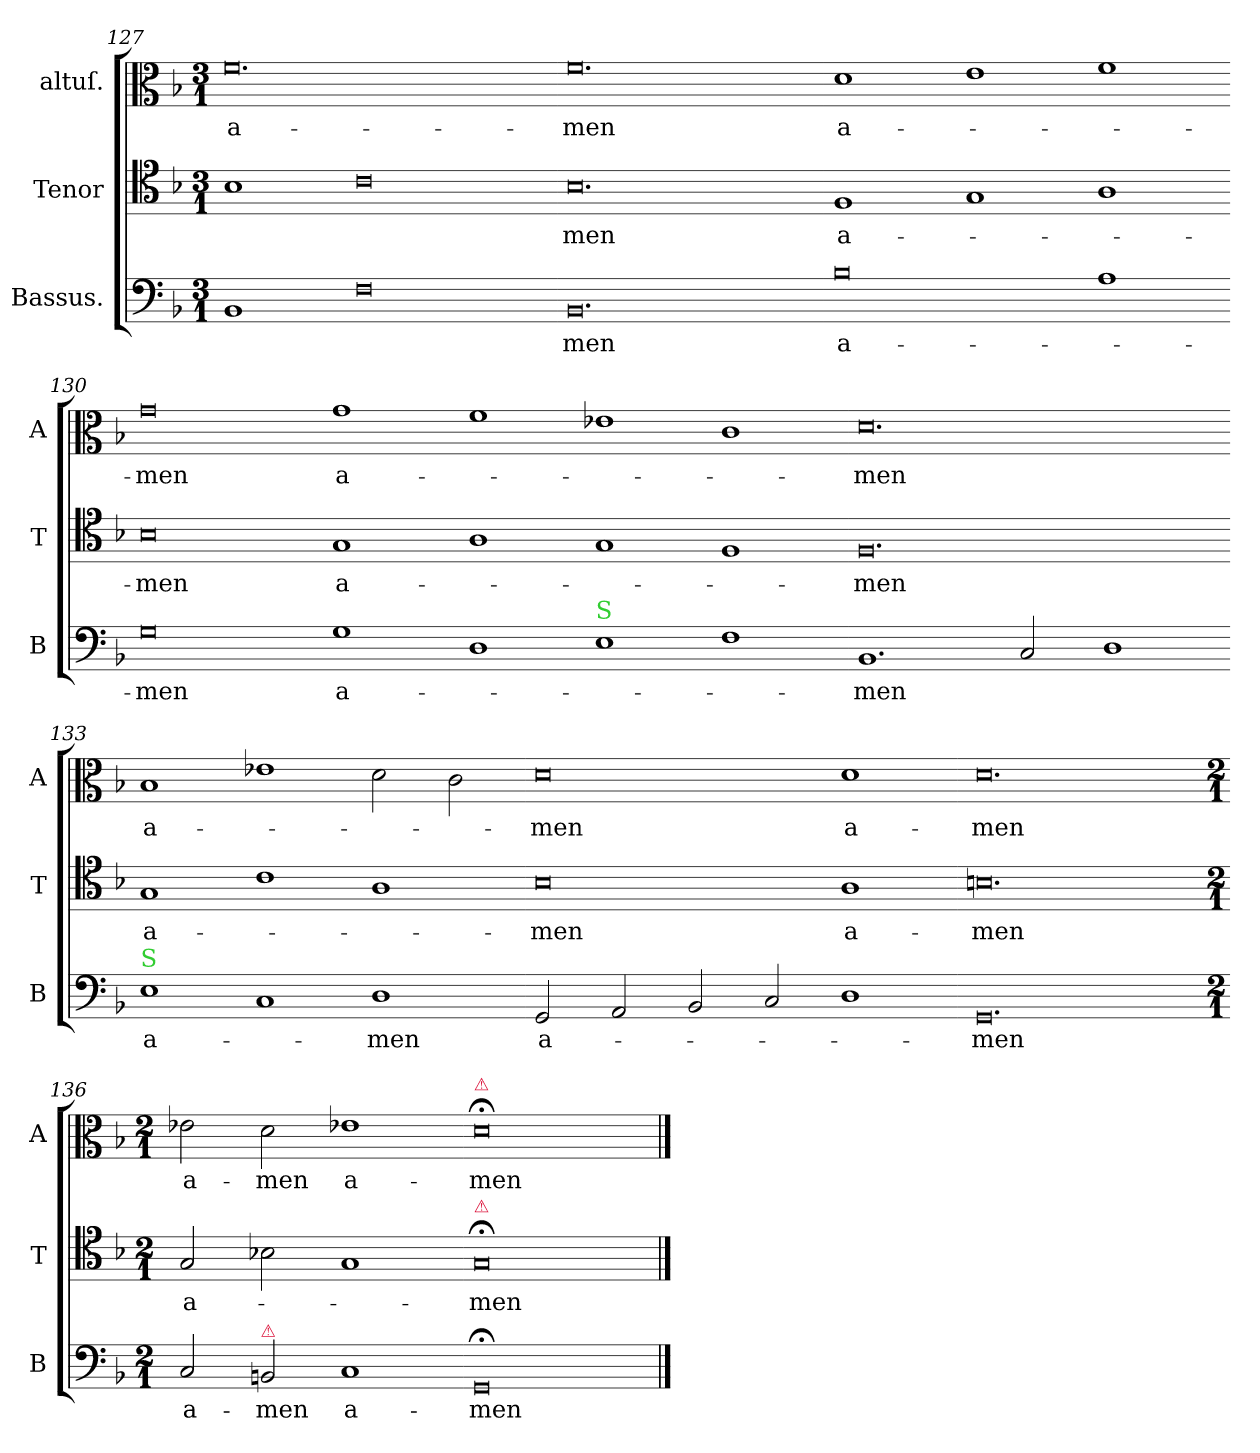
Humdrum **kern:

**kern	**text	**kern	**text	**kern	**text
*part3	*part3	*part2	*part2	*part1	*part1
*staff3	*staff3	*staff2	*staff2	*staff1	*staff1
*I"Bassus.	*	*I"Tenor	*	*I"altuſ.	*
*I'B	*	*I'T	*	*I'A	*
*clefF4	*	*clefC4	*	*clefC3	*
*k[b-]	*	*k[b-]	*	*k[b-]	*
*M3/1	*	*M3/1	*	*M3/1	*
=127	=127	=127	=127	=127	=127
!	!	!	!	!	!LO:LY:i
1BB-	.	1B-	.	0.f	a-
0F	.	0c	.	.	.
=128-	=128-	=128-	=128-	=128-	=128-
!	!	!	!LO:LY:i	!	!LO:LY:i
0.BB-	-men	0.B-	-men	0.f	-men
=129-	=129-	=129-	=129-	=129-	=129-
!	!LO:LY:i	!	!LO:LY:i	!	!LO:LY:i
0B-	a-	1F	a-	1d	a-
.	.	1G	.	1e	.
1A	.	1A	.	1f	.
=130-	=130-	=130-	=130-	=130-	=130-
!	!LO:LY:i	!	!LO:LY:i	!	!LO:LY:i
0G	-men	0B-	-men	0g	-men
!	!LO:LY:i	!	!LO:LY:i	!	!
1G	a-	1G	a-	1g	a-
=131-	=131-	=131-	=131-	=131-	=131-
1D	.	1A	.	1f	.
!LO:TX:a:color=limegreen:t=S	!	!	!	!	!
1E	.	1G	.	1e-X	.
1F	.	1F	.	1c	.
=132-	=132-	=132-	=132-	=132-	=132-
!	!LO:LY:i	!	!LO:LY:i	!	!
1.BB-	-men	0.F	-men	0.d	-men
2C/	.	.	.	.	.
1D	.	.	.	.	.
=133-	=133-	=133-	=133-	=133-	=133-
!LO:TX:a:color=limegreen:t=S	!	!	!	!	!
!	!LO:LY:i	!	!LO:LY:i	!	!LO:LY:i
1E	a-	1G	a-	1B-	a-
1C	.	1c	.	1e-X	.
!	!LO:LY:i	!	!	!	!
1D	-men	1A	.	2d\	.
.	.	.	.	2c\	.
=134-	=134-	=134-	=134-	=134-	=134-
!	!LO:LY:i	!	!LO:LY:i	!	!LO:LY:i
2GG/	a-	0B-	-men	0d	-men
2AA/	.	.	.	.	.
2BB-/	.	.	.	.	.
2C/	.	.	.	.	.
!	!	!	!LO:LY:i	!	!LO:LY:i
1D	.	1A	a-	1d	a-
=135-	=135-	=135-	=135-	=135-	=135-
!	!LO:LY:i	!	!LO:LY:i	!	!LO:LY:i
0.GG	men	0.Bn	-men	0.d	-men
=136-	=136-	=136-	=136-	=136-	=136-
*M2/1	*	*M2/1	*	*M2/1	*
2C/	a-	2G/	a-	2e-X\	a-
!LO:TX:a:color=crimson:t=⚠	!	!	!	!	!
2BBn/	-men	2B-X\	.	2d\	men
!	!	!	!	!	!LO:LY:i
1C	a-	1G	.	1e-X	a-
=137-	=137-	=137-	=137-	=137-	=137-
!	!	!	!	!LO:TX:a:color=crimson:t=⚠	!
!	!	!LO:TX:a:color=crimson:t=⚠	!	!	!
!	!	!	!	!	!LO:LY:i
0GG;<;	-men	0G;<;	-men	0d;<	-men
==	==	==	==	==	==
*-	*-	*-	*-	*-	*-
